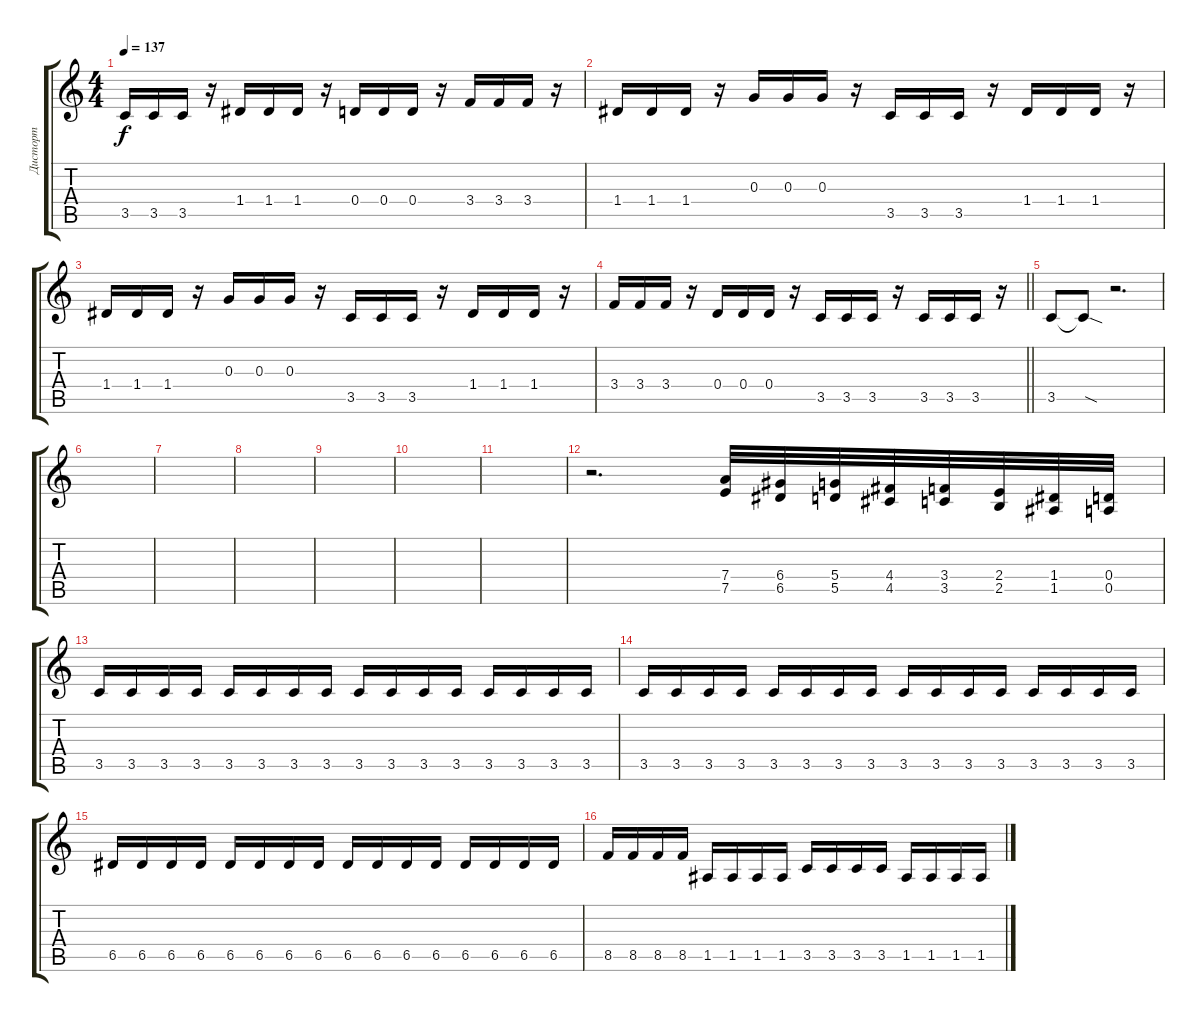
\track ("Дисторт" "Дисторт") {instrument distortionguitar}
\staff {score tabs}
\tuning (E4 B3 G3 D3 A2 E2) {hide}
\ts (4 4)
\tempo 137
\clef g2
\ks c
3.5.16{dy f} 3.5.16 3.5.16 r.16 1.4.16 1.4.16 1.4.16 r.16 0.4.16 0.4.16 0.4.16 r.16 3.4.16 3.4.16 3.4.16 r.16 |
1.4.16 1.4.16 1.4.16 r.16 0.3.16 0.3.16 0.3.16 r.16 3.5.16 3.5.16 3.5.16 r.16 1.4.16 1.4.16 1.4.16 r.16 |
1.4.16 1.4.16 1.4.16 r.16 0.3.16 0.3.16 0.3.16 r.16 3.5.16 3.5.16 3.5.16 r.16 1.4.16 1.4.16 1.4.16 r.16 |
\barLineRight lightlight
3.4.16 3.4.16 3.4.16 r.16 0.4.16 0.4.16 0.4.16 r.16 3.5.16 3.5.16 3.5.16 r.16 3.5.16 3.5.16 3.5.16 r.16 |
3.5.8 3.5{sod t}.8 r.2{d} |
|
|
|
|
|
|
r.2{d} (7.4 7.5).32 (6.4 6.5).32 (5.4 5.5).32 (4.4 4.5).32 (3.4 3.5).32 (2.4 2.5).32 (1.4 1.5).32 (0.4 0.5).32 |
3.5.16 3.5.16 3.5.16 3.5.16 3.5.16 3.5.16 3.5.16 3.5.16 3.5.16 3.5.16 3.5.16 3.5.16 3.5.16 3.5.16 3.5.16 3.5.16 |
3.5.16 3.5.16 3.5.16 3.5.16 3.5.16 3.5.16 3.5.16 3.5.16 3.5.16 3.5.16 3.5.16 3.5.16 3.5.16 3.5.16 3.5.16 3.5.16 |
6.5.16 6.5.16 6.5.16 6.5.16 6.5.16 6.5.16 6.5.16 6.5.16 6.5.16 6.5.16 6.5.16 6.5.16 6.5.16 6.5.16 6.5.16 6.5.16 |
8.5.16 8.5.16 8.5.16 8.5.16 1.5.16 1.5.16 1.5.16 1.5.16 3.5.16 3.5.16 3.5.16 3.5.16 1.5.16 1.5.16 1.5.16 1.5.16
